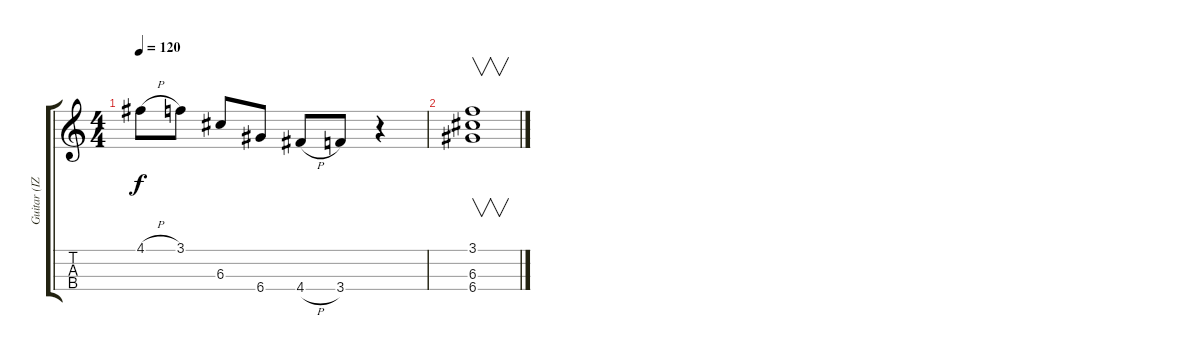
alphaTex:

\track ("Guitar (IZZY)" "Guitar (IZ") {instrument acousticguitarnylon}
\staff {score tabs}
\tuning (D4 B4 G3 D3) {hide}
\ts (4 4)
\tempo 120
\clef g2
\ks c
4.1{h}.8{dy f} 3.1.8 6.3.8 6.4.8 4.4{h}.8 3.4.8 r.4 |
(3.1 6.3 6.4).1{v}
